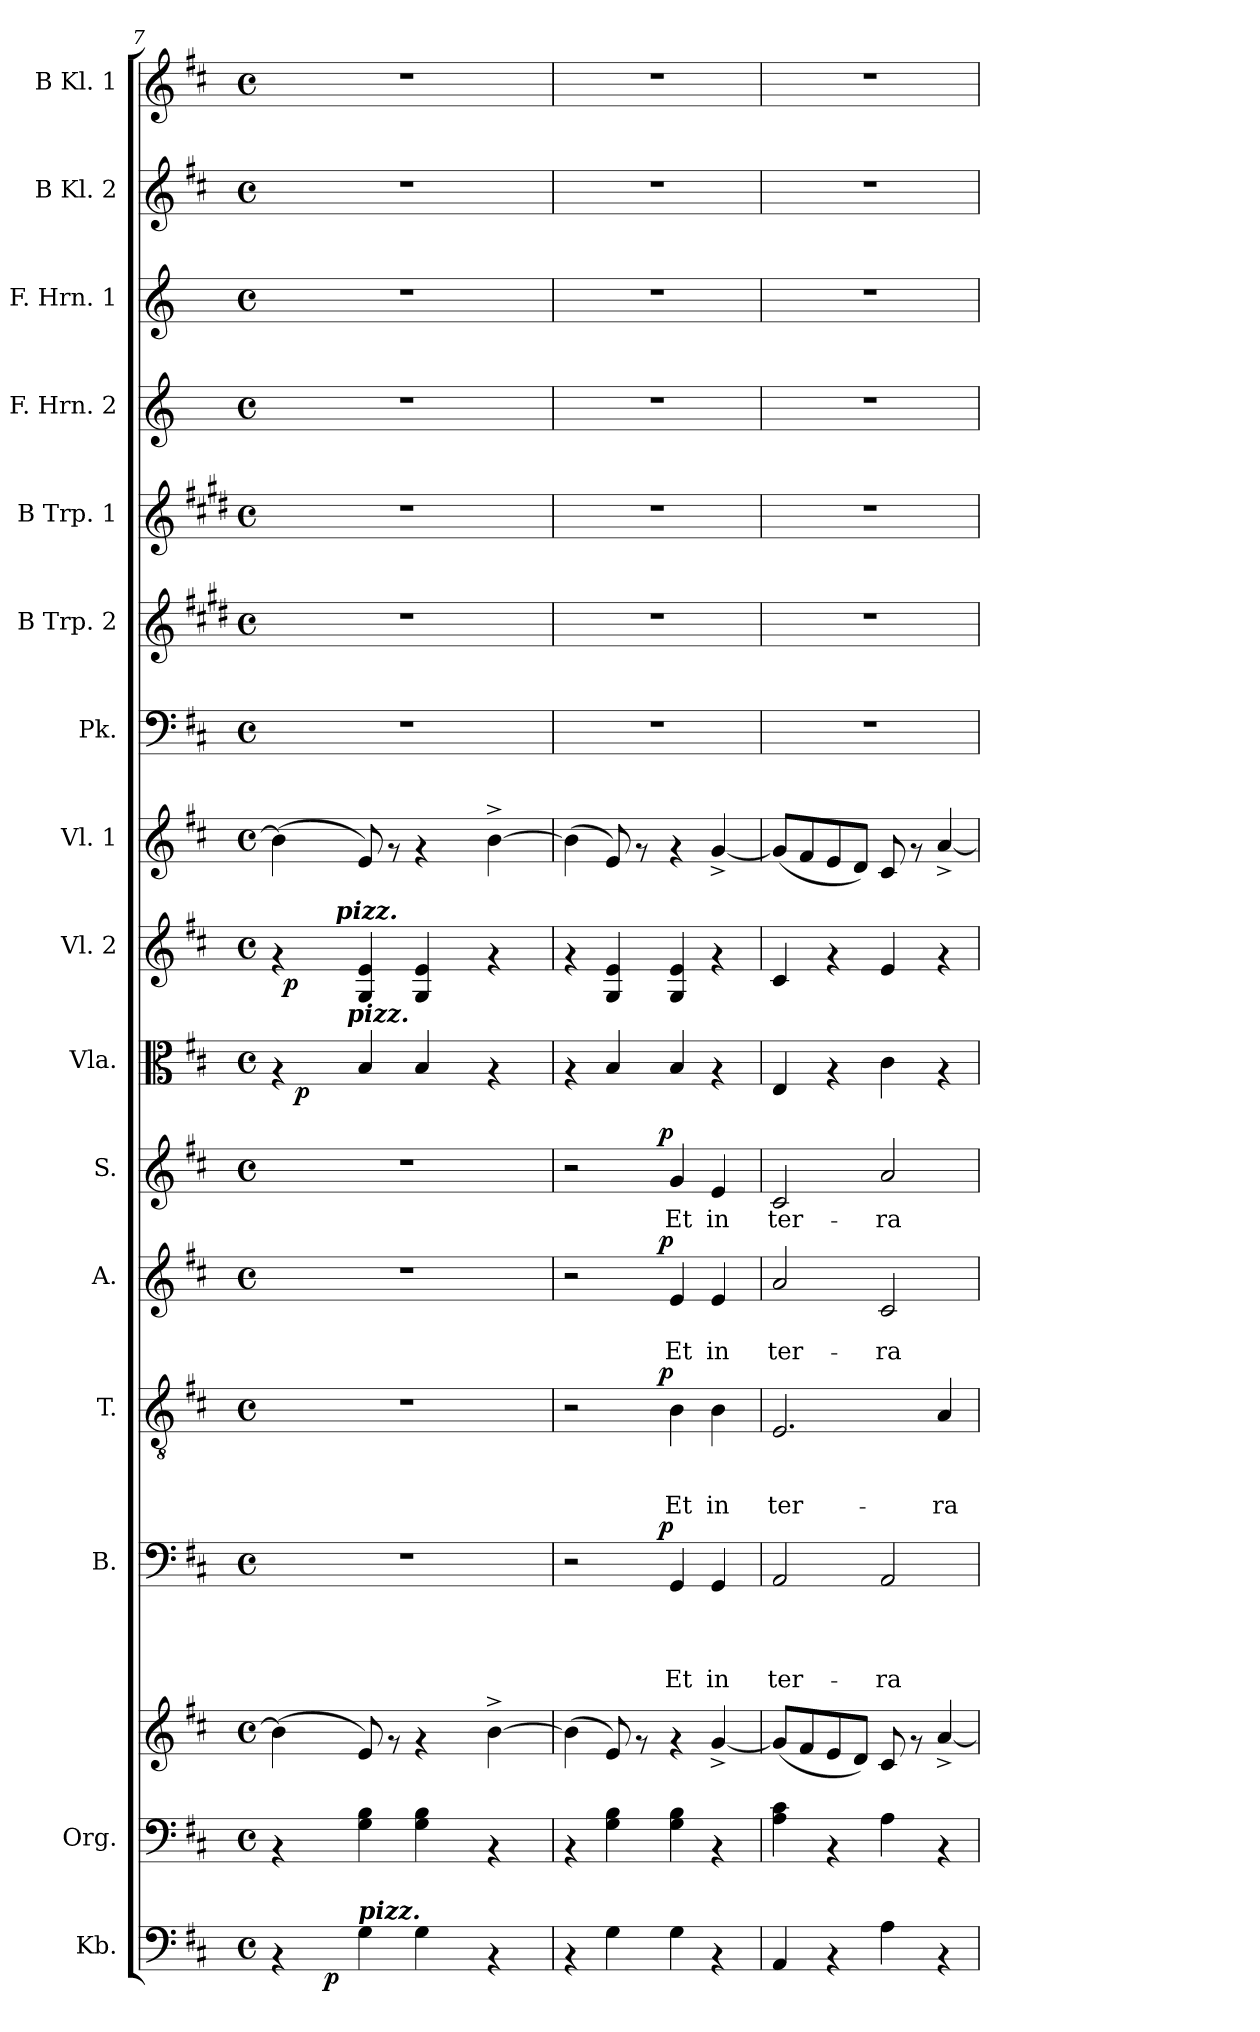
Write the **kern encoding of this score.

**kern	**dynam	**kern	**kern	**kern	**text	**text	**text	**text	**dynam	**kern	**text	**text	**text	**dynam	**kern	**text	**text	**dynam	**kern	**text	**dynam	**kern	**dynam	**kern	**dynam	**kern	**kern	**kern	**kern	**kern	**kern	**kern	**kern
*part16	*part16	*part15	*part15	*part14	*part14	*part14	*part14	*part14	*part14	*part13	*part13	*part13	*part13	*part13	*part12	*part12	*part12	*part12	*part11	*part11	*part11	*part10	*part10	*part9	*part9	*part8	*part7	*part6	*part5	*part4	*part3	*part2	*part1
*staff17	*staff17	*staff16	*staff15	*staff14	*staff14	*staff14	*staff14	*staff14	*staff14	*staff13	*staff13	*staff13	*staff13	*staff13	*staff12	*staff12	*staff12	*staff12	*staff11	*staff11	*staff11	*staff10	*staff10	*staff9	*staff9	*staff8	*staff7	*staff6	*staff5	*staff4	*staff3	*staff2	*staff1
*I"Kb.	*	*I"Org.	*	*I"B.	*	*	*	*	*	*I"T.	*	*	*	*	*I"A.	*	*	*	*I"S.	*	*	*I"Vla.	*	*I"Vl. 2	*	*I"Vl. 1	*I"Pk.	*I"B Trp. 2	*I"B Trp. 1	*I"F. Hrn. 2	*I"F. Hrn. 1	*I"B Kl. 2	*I"B Kl. 1
*I'Kb.	*	*	*	*I'B.	*	*	*	*	*	*I'T.	*	*	*	*	*I'A.	*	*	*	*I'S.	*	*	*I'Vla.	*	*I'Vl. 2	*	*I'Vl. 1	*I'Pk.	*I'B Trp. 2	*I'B Trp. 1	*I'F. Hrn. 2	*I'F. Hrn. 1	*I'B Kl. 2	*I'B Kl. 1
!!LO:PB:g=z
*clefF4	*	*clefF4	*clefG2	*clefF4	*	*	*	*	*	*clefGv2	*	*	*	*	*clefG2	*	*	*	*clefG2	*	*	*clefC3	*	*clefG2	*	*clefG2	*clefF4	*clefG2	*clefG2	*clefG2	*clefG2	*clefG2	*clefG2
*	*	*	*	*	*	*	*	*	*	*	*	*	*	*	*	*	*	*	*	*	*	*	*	*	*	*	*	*ITrd1c2	*ITrd1c2	*ITrd-1c-2	*ITrd-1c-2	*	*
*k[f#c#]	*	*k[f#c#]	*k[f#c#]	*k[f#c#]	*	*	*	*	*	*k[f#c#]	*	*	*	*	*k[f#c#]	*	*	*	*k[f#c#]	*	*	*k[f#c#]	*	*k[f#c#]	*	*k[f#c#]	*k[f#c#]	*k[f#c#]	*k[f#c#]	*k[f#c#]	*k[f#c#]	*k[f#c#]	*k[f#c#]
*D:	*	*D:	*D:	*D:	*	*	*	*	*	*D:	*	*	*	*	*D:	*	*	*	*D:	*	*	*D:	*	*D:	*	*D:	*D:	*D:	*D:	*D:	*D:	*D:	*D:
*M4/4	*	*M4/4	*M4/4	*M4/4	*	*	*	*	*	*M4/4	*	*	*	*	*M4/4	*	*	*	*M4/4	*	*	*M4/4	*	*M4/4	*	*M4/4	*M4/4	*M4/4	*M4/4	*M4/4	*M4/4	*M4/4	*M4/4
*met(c)	*	*met(c)	*met(c)	*met(c)	*	*	*	*	*	*met(c)	*	*	*	*	*met(c)	*	*	*	*met(c)	*	*	*met(c)	*	*met(c)	*	*met(c)	*met(c)	*met(c)	*met(c)	*met(c)	*met(c)	*met(c)	*met(c)
=7	=7	=7	=7	=7	=7	=7	=7	=7	=7	=7	=7	=7	=7	=7	=7	=7	=7	=7	=7	=7	=7	=7	=7	=7	=7	=7	=7	=7	=7	=7	=7	=7	=7
*^	*	*	*	*	*	*	*	*	*	*	*	*	*	*	*	*	*	*	*	*	*	*^	*	*^	*	*	*	*	*	*	*	*	*
*	*	*	*	*	*	*	*	*	*	*	*	*	*	*	*	*	*	*	*	*	*	*	*	*^	*	*	*^	*	*	*	*	*	*	*	*	*
4rAA	8ryy	.	4rAA	(>4b\]	1r	.	.	.	.	.	1r	.	.	.	.	1r	.	.	.	1r	.	.	4rG	16ryy	8..ryy	.	4rf	32ryy	8.ryy	.	(>4b\]	1r	1r	1r	1r	1r	1r	1r
!	!	!	!	!	!	!	!	!	!	!	!	!	!	!	!	!	!	!	!	!	!	!	!	!	!	!	!	!	!	!LO:DY:b	!	!	!	!	!	!	!	!
.	.	.	.	.	.	.	.	.	.	.	.	.	.	.	.	.	.	.	.	.	.	.	.	.	.	.	.	2ryy	.	p	.	.	.	.	.	.	.	.
!	!	!	!	!	!	!	!	!	!	!	!	!	!	!	!	!	!	!	!	!	!	!	!	!	!	!LO:DY:b	!	!	!	!	!	!	!	!	!	!	!	!
.	.	.	.	.	.	.	.	.	.	.	.	.	.	.	.	.	.	.	.	.	.	.	.	2...ryy	.	p	.	.	.	.	.	.	.	.	.	.	.	.
.	32ryy	.	.	.	.	.	.	.	.	.	.	.	.	.	.	.	.	.	.	.	.	.	.	.	.	.	.	.	.	.	.	.	.	.	.	.	.	.
!	!	!LO:DY:b	!	!	!	!	!	!	!	!	!	!	!	!	!	!	!	!	!	!	!	!	!	!	!	!	!	!	!	!	!	!	!	!	!	!	!	!
.	2ryy	p	.	.	.	.	.	.	.	.	.	.	.	.	.	.	.	.	.	.	.	.	.	.	.	.	.	.	.	.	.	.	.	.	.	.	.	.
!	!	!	!	!	!	!	!	!	!	!	!	!	!	!	!	!	!	!	!	!	!	!	!	!	!	!	!	!	!LO:TX:a:Bi:t=pizz.	!	!	!	!	!	!	!	!	!
.	.	.	.	.	.	.	.	.	.	.	.	.	.	.	.	.	.	.	.	.	.	.	.	.	.	.	.	.	2ryy	.	.	.	.	.	.	.	.	.
!	!	!	!	!	!	!	!	!	!	!	!	!	!	!	!	!	!	!	!	!	!	!	!	!	!LO:TX:a:Bi:t=pizz.	!	!	!	!	!	!	!	!	!	!	!	!	!
.	.	.	.	.	.	.	.	.	.	.	.	.	.	.	.	.	.	.	.	.	.	.	.	.	2ryy	.	.	.	.	.	.	.	.	.	.	.	.	.
!LO:TX:a:Bi:t=pizz.	!	!	!	!	!	!	!	!	!	!	!	!	!	!	!	!	!	!	!	!	!	!	!	!	!	!	!	!	!	!	!	!	!	!	!	!	!	!
4G\	.	.	4G\ 4B\	8e/)	.	.	.	.	.	.	.	.	.	.	.	.	.	.	.	.	.	.	4B/	.	.	.	4G/ 4e/	.	.	.	8e/)	.	.	.	.	.	.	.
.	.	.	.	8rf	.	.	.	.	.	.	.	.	.	.	.	.	.	.	.	.	.	.	.	.	.	.	.	.	.	.	8rf	.	.	.	.	.	.	.
4G\	.	.	4G\ 4B\	4rf	.	.	.	.	.	.	.	.	.	.	.	.	.	.	.	.	.	.	4B/	.	.	.	4G/ 4e/	.	.	.	4rf	.	.	.	.	.	.	.
.	.	.	.	.	.	.	.	.	.	.	.	.	.	.	.	.	.	.	.	.	.	.	.	.	.	.	.	4...ryy	.	.	.	.	.	.	.	.	.	.
.	4ryy	.	.	.	.	.	.	.	.	.	.	.	.	.	.	.	.	.	.	.	.	.	.	.	.	.	.	.	.	.	.	.	.	.	.	.	.	.
.	.	.	.	.	.	.	.	.	.	.	.	.	.	.	.	.	.	.	.	.	.	.	.	.	.	.	.	.	4ryy	.	.	.	.	.	.	.	.	.
.	.	.	.	.	.	.	.	.	.	.	.	.	.	.	.	.	.	.	.	.	.	.	.	.	4ryy	.	.	.	.	.	.	.	.	.	.	.	.	.
4rAA	.	.	4rAA	[>4b^>\	.	.	.	.	.	.	.	.	.	.	.	.	.	.	.	.	.	.	4rG	.	.	.	4rf	.	.	.	[>4b^>\	.	.	.	.	.	.	.
.	16.ryy	.	.	.	.	.	.	.	.	.	.	.	.	.	.	.	.	.	.	.	.	.	.	.	.	.	.	.	.	.	.	.	.	.	.	.	.	.
.	.	.	.	.	.	.	.	.	.	.	.	.	.	.	.	.	.	.	.	.	.	.	.	.	.	.	.	.	16ryy	.	.	.	.	.	.	.	.	.
.	.	.	.	.	.	.	.	.	.	.	.	.	.	.	.	.	.	.	.	.	.	.	.	.	32ryy	.	.	.	.	.	.	.	.	.	.	.	.	.
*	*	*	*	*	*	*	*	*	*	*	*	*	*	*	*	*	*	*	*	*	*	*	*v	*v	*v	*	*	*	*	*	*	*	*	*	*	*	*	*
*v	*v	*	*	*	*	*	*	*	*	*	*	*	*	*	*	*	*	*	*	*	*	*	*	*	*v	*v	*v	*	*	*	*	*	*	*	*	*
=8	=8	=8	=8	=8	=8	=8	=8	=8	=8	=8	=8	=8	=8	=8	=8	=8	=8	=8	=8	=8	=8	=8	=8	=8	=8	=8	=8	=8	=8	=8	=8	=8	=8
*	*	*	*	*^	*	*	*	*	*	*^	*	*	*	*	*^	*	*	*	*^	*	*	*	*	*	*	*	*	*	*	*	*	*	*
4rAA	.	4rAA	(>4b\]	2r	4...ryy	.	.	.	.	.	2r	4...ryy	.	.	.	.	2r	4...ryy	.	.	.	2r	4...ryy	.	.	4rG	.	4rf	.	(>4b\]	1r	1r	1r	1r	1r	1r	1r
4G\	.	4G\ 4B\	8e/)	.	.	.	.	.	.	.	.	.	.	.	.	.	.	.	.	.	.	.	.	.	.	4B/	.	4G/ 4e/	.	8e/)	.	.	.	.	.	.	.
.	.	.	8rf	.	.	.	.	.	.	.	.	.	.	.	.	.	.	.	.	.	.	.	.	.	.	.	.	.	.	8rf	.	.	.	.	.	.	.
!	!	!	!	!	!	!	!	!	!	!LO:DY:a	!	!	!	!	!	!LO:DY:a	!	!	!	!	!LO:DY:a	!	!	!	!LO:DY:a	!	!	!	!	!	!	!	!	!	!	!	!
.	.	.	.	.	2ryy	.	.	.	.	p	.	2ryy	.	.	.	p	.	2ryy	.	.	p	.	2ryy	.	p	.	.	.	.	.	.	.	.	.	.	.	.
!	!	!	!	!	!	!	!	!	!LO:LY:b	!	!	!	!	!	!LO:LY:b	!	!	!	!	!LO:LY:b	!	!	!	!LO:LY:b	!	!	!	!	!	!	!	!	!	!	!	!	!
4G\	.	4G\ 4B\	4rf	4GG/	.	.	.	.	Et	.	4B\	.	.	.	Et	.	4e/	.	.	Et	.	4g/	.	Et	.	4B/	.	4G/ 4e/	.	4rf	.	.	.	.	.	.	.
!	!	!	!	!	!	!	!	!	!LO:LY:b	!	!	!	!	!	!LO:LY:b	!	!	!	!	!LO:LY:b	!	!	!	!LO:LY:b	!	!	!	!	!	!	!	!	!	!	!	!	!
4rAA	.	4rAA	[<4g^</	4GG/	.	.	.	.	in	.	4B\	.	.	.	in	.	4e/	.	.	in	.	4e/	.	in	.	4rG	.	4rf	.	[<4g^</	.	.	.	.	.	.	.
.	.	.	.	.	32ryy	.	.	.	.	.	.	32ryy	.	.	.	.	.	32ryy	.	.	.	.	32ryy	.	.	.	.	.	.	.	.	.	.	.	.	.	.
=9	=9	=9	=9	=9	=9	=9	=9	=9	=9	=9	=9	=9	=9	=9	=9	=9	=9	=9	=9	=9	=9	=9	=9	=9	=9	=9	=9	=9	=9	=9	=9	=9	=9	=9	=9	=9	=9
!	!	!	!	!	!	!	!	!	!LO:LY:b	!	!	!	!	!	!LO:LY:b	!	!	!	!	!LO:LY:b	!	!	!	!LO:LY:b	!	!	!	!	!	!	!	!	!	!	!	!	!
*	*	*	*	*v	*v	*	*	*	*	*	*	*	*	*	*	*	*v	*v	*	*	*	*v	*v	*	*	*	*	*	*	*	*	*	*	*	*	*	*
*	*	*	*	*	*	*	*	*	*	*v	*v	*	*	*	*	*	*	*	*	*	*	*	*	*	*	*	*	*	*	*	*	*	*	*
4AA/	.	4A\ 4c#\	(<8g/L]	2AA/	.	.	.	ter-	.	2.E/	.	.	ter-	.	2a/	.	ter-	.	2c#/	ter-	.	4E/	.	4c#/	.	(<8g/L]	1r	1r	1r	1r	1r	1r	1r
.	.	.	8f#/	.	.	.	.	.	.	.	.	.	.	.	.	.	.	.	.	.	.	.	.	.	.	8f#/	.	.	.	.	.	.	.
4rAA	.	4rAA	8e/	.	.	.	.	.	.	.	.	.	.	.	.	.	.	.	.	.	.	4rG	.	4rf	.	8e/	.	.	.	.	.	.	.
.	.	.	8d/J)	.	.	.	.	.	.	.	.	.	.	.	.	.	.	.	.	.	.	.	.	.	.	8d/J)	.	.	.	.	.	.	.
!	!	!	!	!	!	!	!	!LO:LY:b	!	!	!	!	!	!	!	!	!LO:LY:b	!	!	!LO:LY:b	!	!	!	!	!	!	!	!	!	!	!	!	!
4A\	.	4A\	8c#/	2AA/	.	.	.	-ra	.	.	.	.	.	.	2c#/	.	-ra	.	2a/	-ra	.	4c#\	.	4e/	.	8c#/	.	.	.	.	.	.	.
.	.	.	8rf	.	.	.	.	.	.	.	.	.	.	.	.	.	.	.	.	.	.	.	.	.	.	8rf	.	.	.	.	.	.	.
!	!	!	!	!	!	!	!	!	!	!	!	!	!LO:LY:b	!	!	!	!	!	!	!	!	!	!	!	!	!	!	!	!	!	!	!	!
4rAA	.	4rAA	[<4a^</	.	.	.	.	.	.	4A/	.	.	-ra	.	.	.	.	.	.	.	.	4rG	.	4rf	.	[<4a^</	.	.	.	.	.	.	.
=	=	=	=	=	=	=	=	=	=	=	=	=	=	=	=	=	=	=	=	=	=	=	=	=	=	=	=	=	=	=	=	=	=
*-	*-	*-	*-	*-	*-	*-	*-	*-	*-	*-	*-	*-	*-	*-	*-	*-	*-	*-	*-	*-	*-	*-	*-	*-	*-	*-	*-	*-	*-	*-	*-	*-	*-
